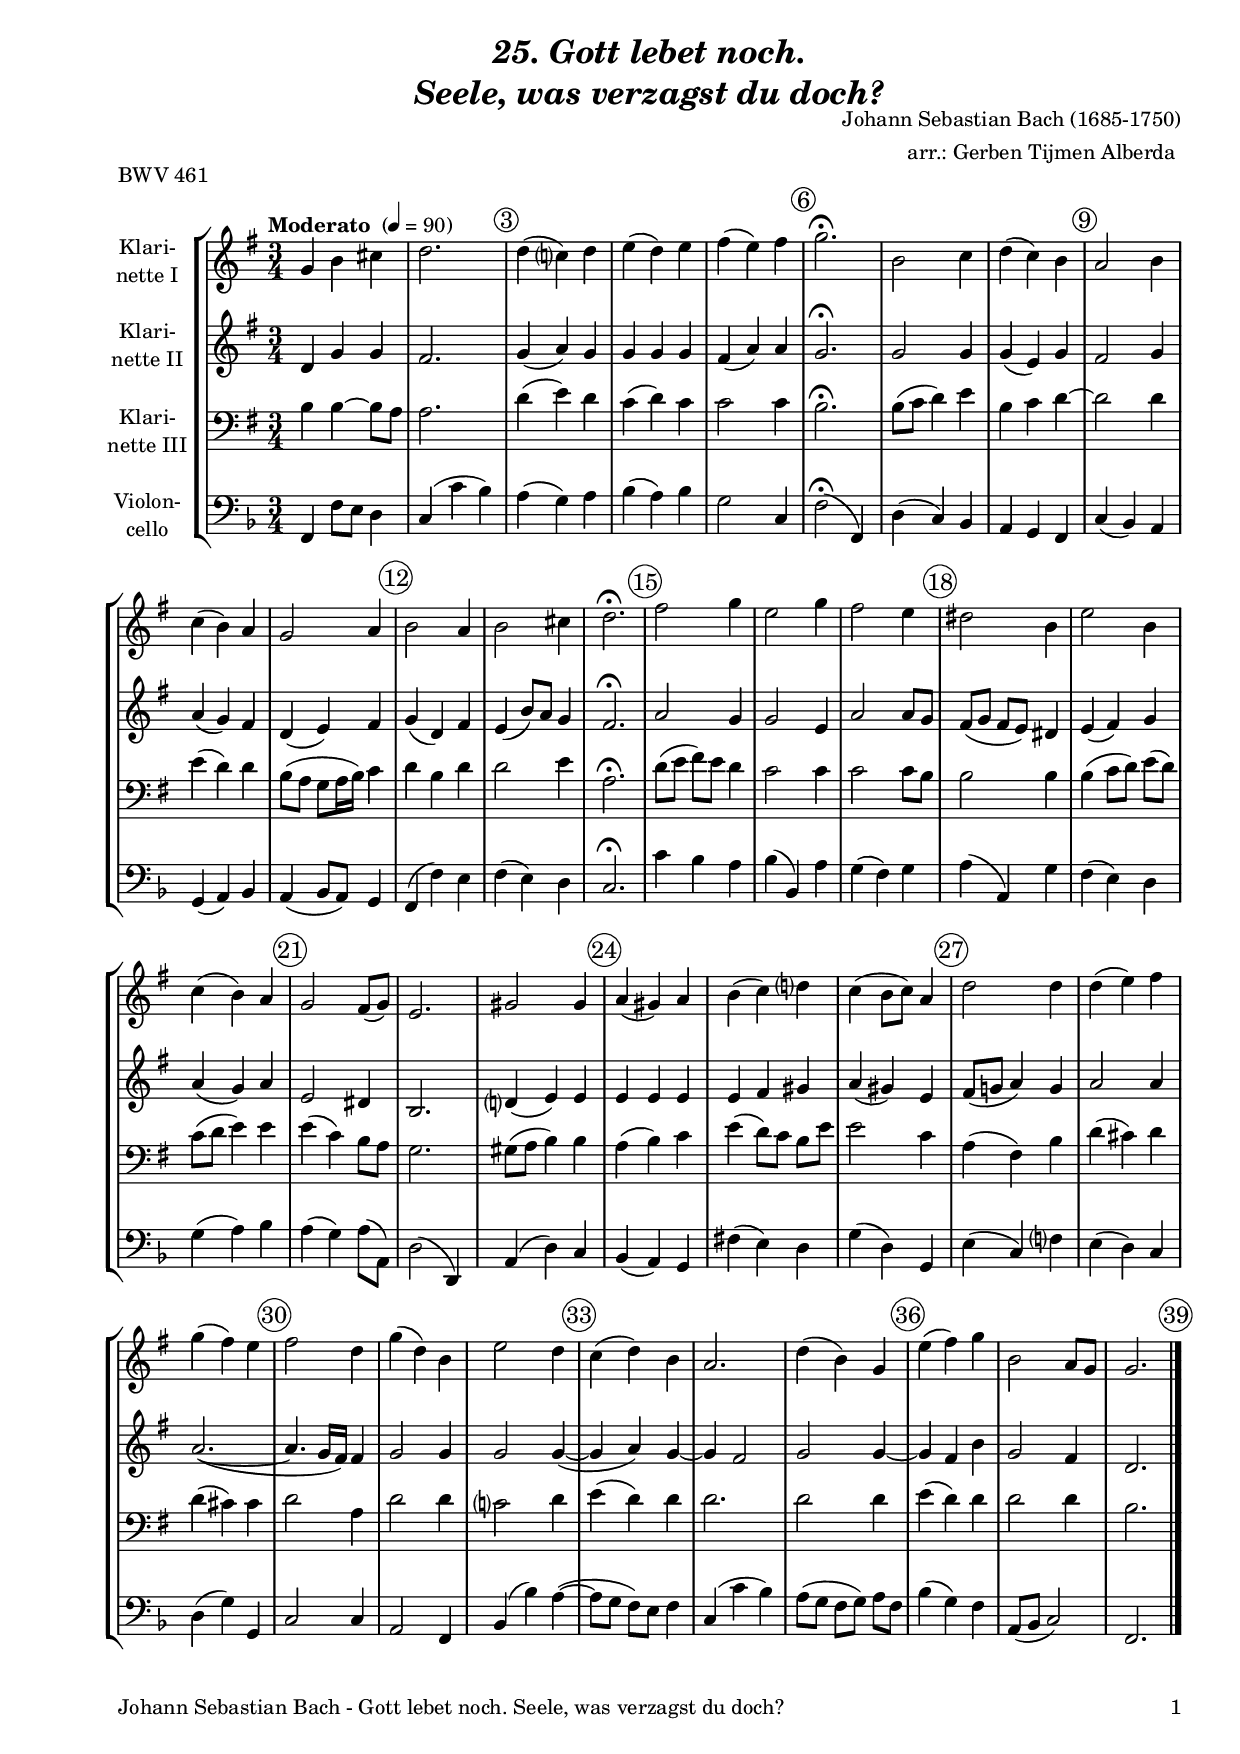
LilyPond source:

\version "2.18.2"
\include "deutsch.ly"

#(set-global-staff-size 18)

\header {
  title     = \markup \bold \italic \center-column {
    "25. Gott lebet noch."
    "Seele, was verzagst du doch?"
  }
  composer  = "Johann Sebastian Bach (1685-1750)"
  arranger  = "arr.: Gerben Tijmen Alberda "
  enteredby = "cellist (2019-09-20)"
  piece     = "BWV 461"
}

voiceconsts = {
  \key f \major
  \clef "treble"
  \time 3/4
  %\numericTimeSignature
  \compressFullBarRests
%  \set tupletSpannerDuration = #(ly:make-moment 1 8)
  \override Score.BarNumber.break-visibility = ##(#t #t #t)
  \set Score.barNumberVisibility = #(every-nth-bar-number-visible 3)
  % Draw a circle round the following bar number(s)
  \override Score.BarNumber.stencil
    = #(make-stencil-circler 0.1 0.25 ly:text-interface::print)
  % Increase the size of the bar number by 25%
  \override Score.BarNumber.font-size = #1.25
  % Center-align bar numbers
  \override Score.BarNumber.self-alignment-X = #CENTER
  \tempo "Moderato " 4=90
}

mihi = "clarinet"
mist = "string ensemble 1"
%miba = "drawbar organ"
miba = "bassoon"

va = \relative c' {
  \voiceconsts

  f4 a h
  c2.
  c4( b?) c
  d( c) d
  e( d) e
  f2.\fermata

  a,2 b4
  c( b) a
  g2 a4
  b( a) g
  f2 g4
  a2 g4
  a2 h4
  c2.\fermata

  e2 f4
  d2 f4
  e2 d4
  cis2 a4
  d2 a4
  b( a) g
  f2 e8( f)
  d2.

  fis2 fis4
  g( fis) g
  a( b) c?
  b( a8 b) g4
  c2 c4
  c( d) e
  f( e) d
  e2 c4

  f( c) a
  d2 c4
  b( c) a
  g2.
  c4( a) f
  d'( e) f
  a,2 g8 f
  f2. \bar "|."
}

vb = \relative c' {
  \voiceconsts

  c4 f f
  e2.
  f4( g) f
  f f f
  e( g) g
  f2.\fermata

  f2 f4
  f( d) f
  e2 f4
  g( f) e
  c( d) e
  f( c) e
  d( a'8) g f4
  e2.\fermata

  g2 f4
  f2 d4
  g2 g8 f
  e( f e[ d]) cis4
  d( e) f
  g( f) g
  d2 cis4
  a2.

  c?4( d) d
  d d d
  d e fis
  g( fis) d
  e8( f! g4) f
  g2 g4
  g2.(~
  g4. f16 e) e4

  f2 f4
  f2 f4(~
  f g) f~
  f e2
  f f4~
  f e a
  f2 e4
  c2. \bar "|."
}

vc = \relative c' {
  \voiceconsts
  \clef "bass"

  a4 a~ a8 g
  g2.
  c4( d) c
  b( c) b
  b2 b4
  a2.\fermata

  a8( b c4) d
  a b c~
  c2 c4
  d( c) c
  a8( g f[ g16 a]) b4
  c a c
  c2 d4
  g,2.\fermata


  c8( d e)[ d] c4
  b2 b4
  b2 b8 a
  a2 a4
  a( b8 c) d[( c)]
  b( c d4) d
  d( b) a8 g
  f2.

  fis8( g a4) a
  g( a) b
  d( c8) b a[ d]
  d2 b4
  g( e) a
  c( h) c
  c( h) h
  c2 g4

  c2 c4
  b?2 c4
  d( c) c
  c2.
  c2 c4
  d( c) c
  c2 c4
  a2. \bar "|."
}

vd = \relative c, {
  \voiceconsts
  \clef "bass"

  f4 f'8 e d4
  c( c' b)
  a( g) a
  b( a) b
  g2 c,4
  f2(\fermata f,4)

  d'( c) b
  a g f
  c'( b) a
  g( a) b
  a( b8 a) g4
  f( f') e
  f( e) d
  c2.\fermata

  c'4 b a
  b( b, ) a'
  g( f) g
  a( a,) g'
  f( e) d
  g( a) b
  a( g) a8( a,)
  d2( d,4)

  a'( d) c
  b( a) g
  fis'( e) d
  g( d) g,
  e'( c) f?
  e( d) c
  d( g) g,
  c2 c4

  a2 f4
  b( b') a(~
  a8 g f)[ e] f4
  c( c' b)
  a8( g f[ g]) a f
  b4( g) f
  a,8( b c2)
  f,2. \bar "|."
}


music = \new StaffGroup <<
      \new Staff {
        \set Staff.midiInstrument = \mihi
        \set Staff.instrumentName = \markup \center-column { "Klari-" "nette I" }
        \transpose f g { \va }
      }

      \new Staff {
        \set Staff.midiInstrument = \mihi
        \set Staff.instrumentName = \markup \center-column { "Klari-" "nette II" }
        \transpose f g { \vb }
      }

      \new Staff {
        \set Staff.midiInstrument = \mihi
        \set Staff.instrumentName = \markup \center-column { "Klari-" "nette III" }
        \transpose f g { \vc }
      }

      \new Staff {
        \set Staff.midiInstrument = \miba
        \set Staff.instrumentName = \markup \center-column { "Violon-" "cello" }
        \transpose f f { \vd }
      }
>>

\book {
   \paper {
    left-margin = 2\cm
    print-page-number = ##t
    print-first-page-number = ##t
    oddHeaderMarkup = \markup \null
    evenHeaderMarkup = \markup \null
    oddFooterMarkup = \markup {
      \fill-line {
        \on-the-fly #print-page-number-check-first
        "Johann Sebastian Bach - Gott lebet noch. Seele, was verzagst du doch?" \fromproperty #'page:page-number-string
      }
    }
    evenFooterMarkup = \oddFooterMarkup
  } \score {
   \music
    \layout {}
  }

  \score {
    \unfoldRepeats \music

    \midi {
      \context {
        \Score
      }
    }
  }
}
